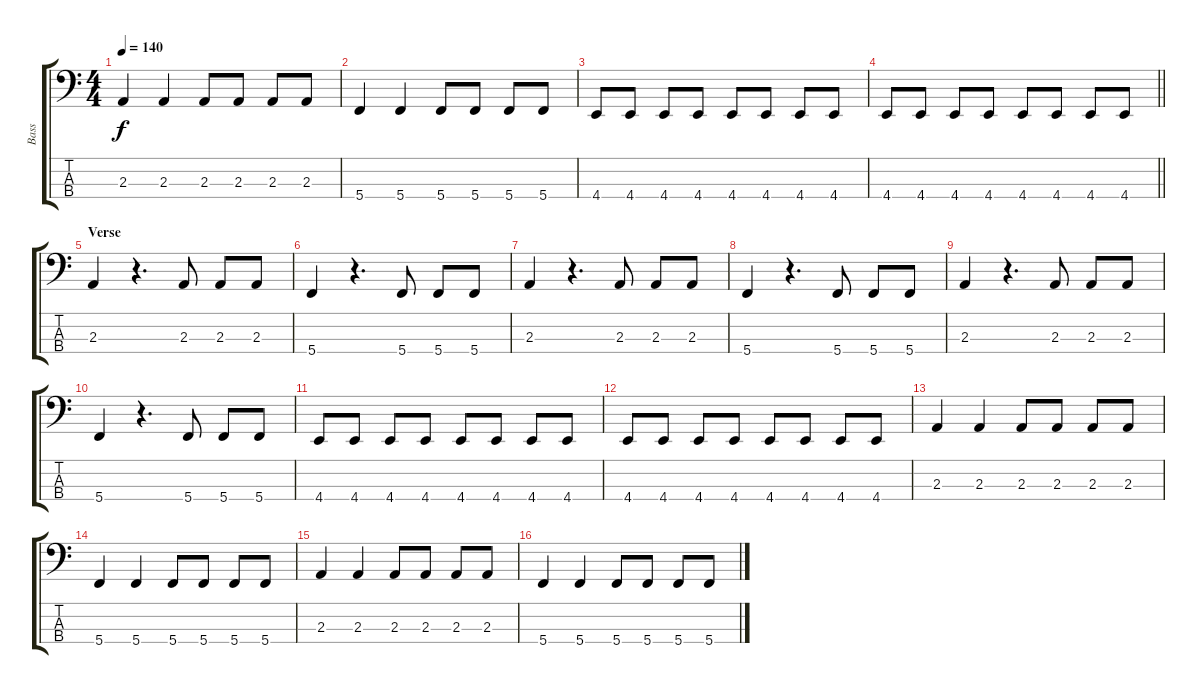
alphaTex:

\track ("Bass" "Bass") {instrument electricbasspick}
\staff {score tabs}
\tuning (F2 C2 G1 C1) {hide}
\ts (4 4)
\tempo 140
\clef f4
\ks c
2.3.4{dy f} 2.3.4 2.3.8 2.3.8 2.3.8 2.3.8 |
5.4.4 5.4.4 5.4.8 5.4.8 5.4.8 5.4.8 |
4.4.8 4.4.8 4.4.8 4.4.8 4.4.8 4.4.8 4.4.8 4.4.8 |
\barLineRight lightlight
4.4.8 4.4.8 4.4.8 4.4.8 4.4.8 4.4.8 4.4.8 4.4.8 |
\section ("" "Verse")
2.3.4 r.4{d} 2.3.8 2.3.8 2.3.8 |
5.4.4 r.4{d} 5.4.8 5.4.8 5.4.8 |
2.3.4 r.4{d} 2.3.8 2.3.8 2.3.8 |
5.4.4 r.4{d} 5.4.8 5.4.8 5.4.8 |
2.3.4 r.4{d} 2.3.8 2.3.8 2.3.8 |
5.4.4 r.4{d} 5.4.8 5.4.8 5.4.8 |
4.4.8 4.4.8 4.4.8 4.4.8 4.4.8 4.4.8 4.4.8 4.4.8 |
4.4.8 4.4.8 4.4.8 4.4.8 4.4.8 4.4.8 4.4.8 4.4.8 |
2.3.4 2.3.4 2.3.8 2.3.8 2.3.8 2.3.8 |
5.4.4 5.4.4 5.4.8 5.4.8 5.4.8 5.4.8 |
2.3.4 2.3.4 2.3.8 2.3.8 2.3.8 2.3.8 |
5.4.4 5.4.4 5.4.8 5.4.8 5.4.8 5.4.8
